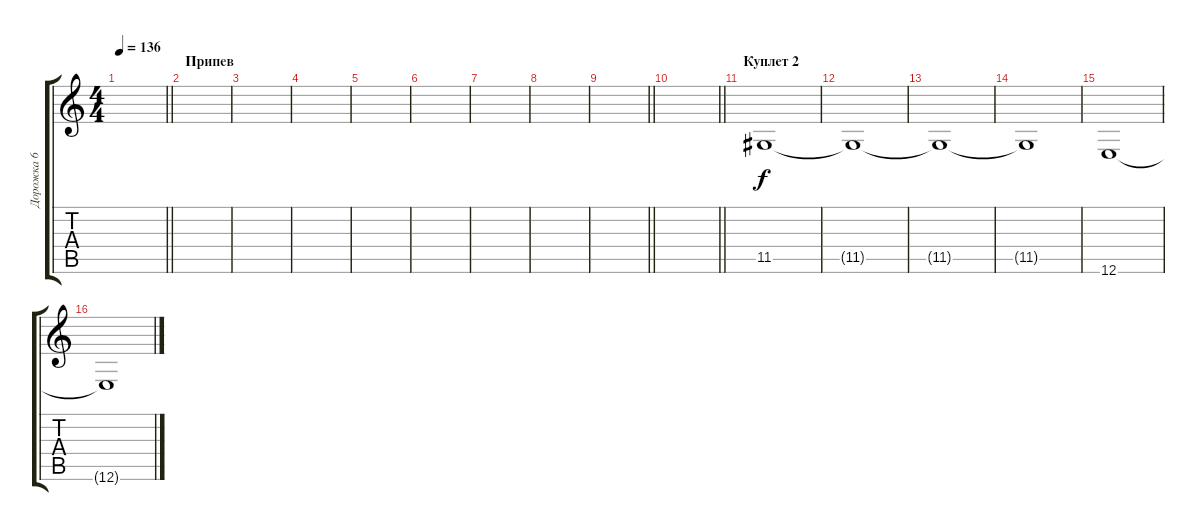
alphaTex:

\track ("Дорожка 6" "Дорожка 6") {instrument pad2warm}
\staff {score tabs}
\tuning (E4 B3 G3 D3 A2 E2) {hide}
\ts (4 4)
\tempo 136
\clef g2
\barLineRight lightlight
\ks c
|
\section ("" "Припев")
|
|
|
|
|
|
|
\barLineRight lightlight
|
\barLineRight lightlight
|
\section ("" "Куплет 2")
11.5.1 |
11.5{t}.1 |
11.5{t}.1 |
11.5{t}.1 |
12.6.1 |
12.6{t}.1
